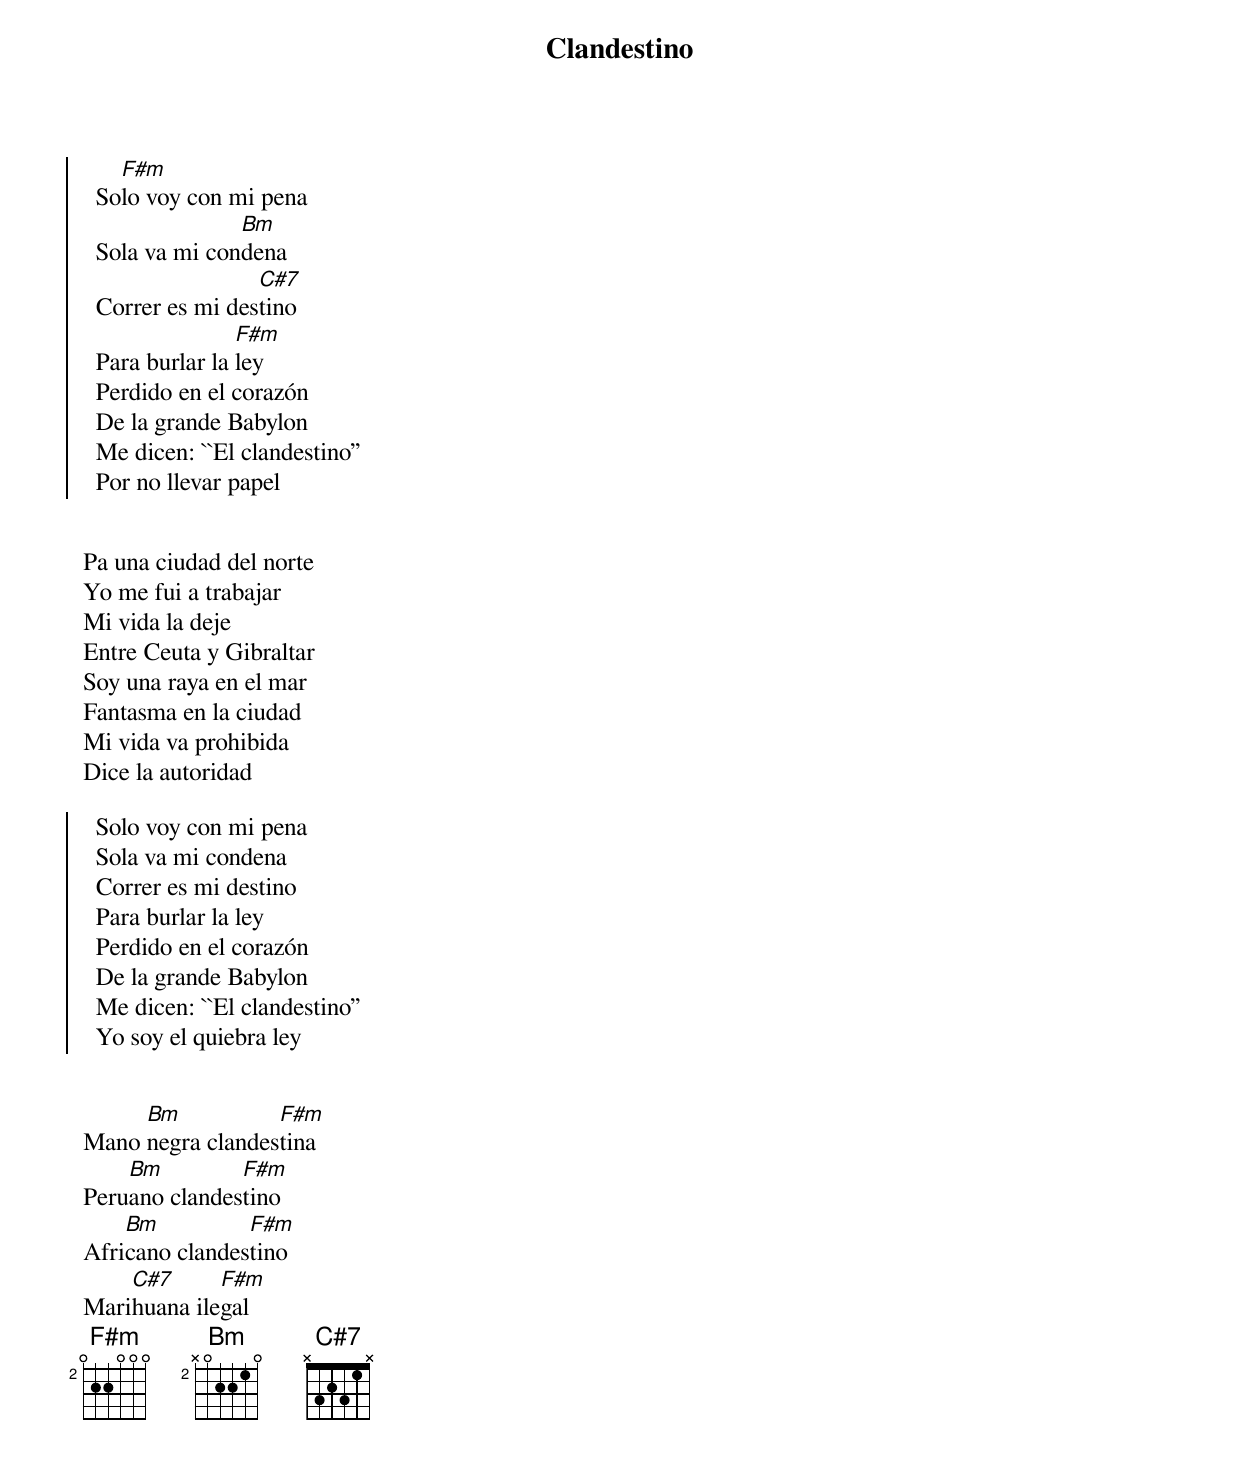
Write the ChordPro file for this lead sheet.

{title: Clandestino}
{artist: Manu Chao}
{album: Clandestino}
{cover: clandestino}
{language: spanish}
{columns: 2}
{define: F#m base-fret 2 frets 0 2 2 0 0 0}
{define: Bm base-fret 2 frets X 0 2 2 1 0}
{define: C#7 frets X 3 2 3 1 X}

{start_of_chorus}
  So[F#m]lo voy con mi pena
  Sola va mi con[Bm]dena
  Correr es mi des[C#7]tino
  Para burlar la [F#m]ley
  Perdido en el corazón
  De la grande Babylon
  Me dicen: ``El clandestino''
  Por no llevar papel
{end_of_chorus}


Pa una ciudad del norte
Yo me fui a trabajar
Mi vida la deje
Entre Ceuta y Gibraltar
Soy una raya en el mar
Fantasma en la ciudad
Mi vida va prohibida
Dice la autoridad

{start_of_chorus}
  Solo voy con mi pena
  Sola va mi condena
  Correr es mi destino
  Para burlar la ley
  Perdido en el corazón
  De la grande Babylon
  Me dicen: ``El clandestino''
  Yo soy el quiebra ley
{end_of_chorus}


Mano [Bm]negra clandes[F#m]tina
Peru[Bm]ano clandes[F#m]tino
Afri[Bm]cano clandes[F#m]tino
Mari[C#7]huana ile[F#m]gal
